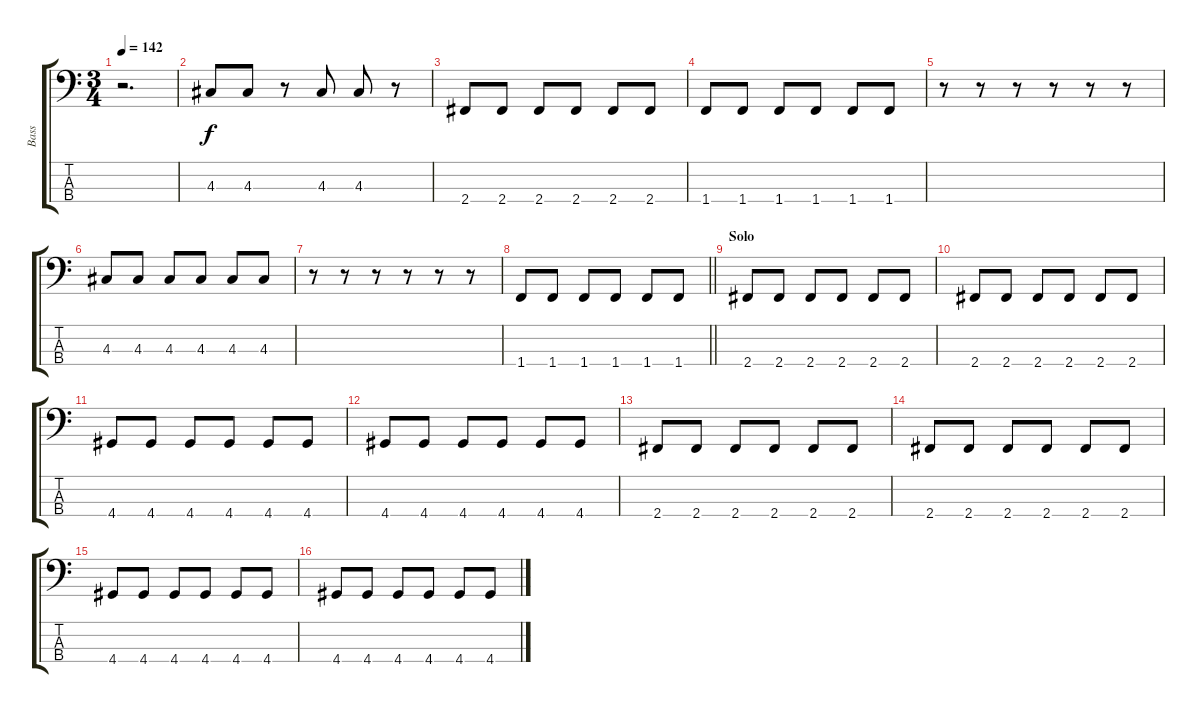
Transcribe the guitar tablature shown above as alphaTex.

\track ("Bass" "Bass") {instrument electricbassfinger}
\staff {score tabs}
\tuning (G2 D2 A1 E1) {hide}
\ts (3 4)
\tempo 142
\clef f4
\ks c
r.2{d dy f} |
4.3.8 4.3.8 r.8 4.3.8 4.3.8 r.8 |
2.4.8 2.4.8 2.4.8 2.4.8 2.4.8 2.4.8 |
1.4.8 1.4.8 1.4.8 1.4.8 1.4.8 1.4.8 |
r.8 r.8 r.8 r.8 r.8 r.8 |
4.3.8 4.3.8 4.3.8 4.3.8 4.3.8 4.3.8 |
r.8 r.8 r.8 r.8 r.8 r.8 |
\barLineRight lightlight
1.4.8 1.4.8 1.4.8 1.4.8 1.4.8 1.4.8 |
\section ("" "Solo")
2.4.8 2.4.8 2.4.8 2.4.8 2.4.8 2.4.8 |
2.4.8 2.4.8 2.4.8 2.4.8 2.4.8 2.4.8 |
4.4.8 4.4.8 4.4.8 4.4.8 4.4.8 4.4.8 |
4.4.8 4.4.8 4.4.8 4.4.8 4.4.8 4.4.8 |
2.4.8 2.4.8 2.4.8 2.4.8 2.4.8 2.4.8 |
2.4.8 2.4.8 2.4.8 2.4.8 2.4.8 2.4.8 |
4.4.8 4.4.8 4.4.8 4.4.8 4.4.8 4.4.8 |
4.4.8 4.4.8 4.4.8 4.4.8 4.4.8 4.4.8
